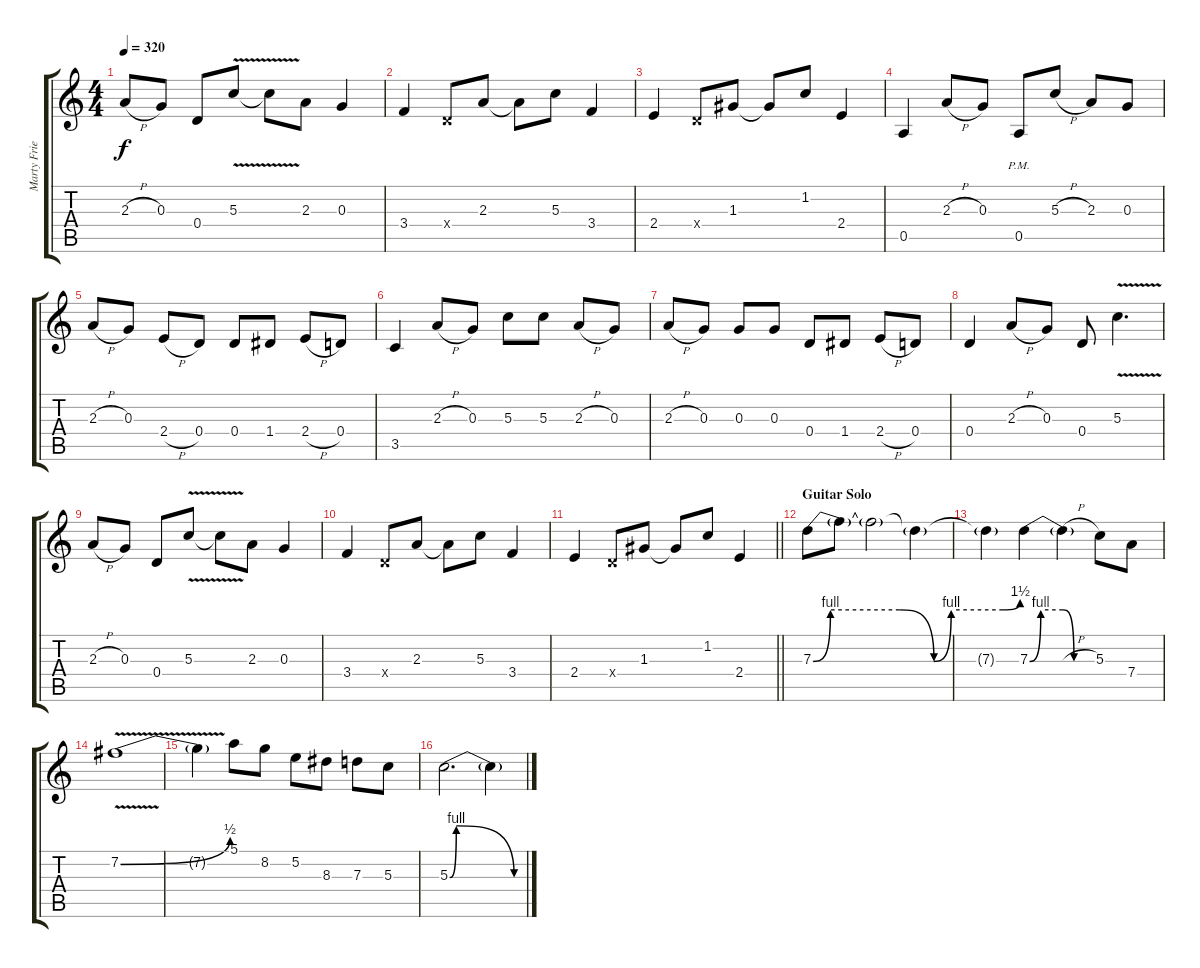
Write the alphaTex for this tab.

\track ("Marty Friedman" "Marty Frie") {instrument distortionguitar}
\staff {score tabs}
\tuning (E4 B3 G3 D3 A2 E2) {hide}
\ts (4 4)
\tempo 320
\clef g2
\ks c
2.3{h}.8{dy f} 0.3.8 0.4.8 5.3{v}.8 5.3{t}.8 2.3.8 0.3.4 |
3.4.4 0.4{x}.8 2.3.8 2.3{t}.8 5.3.8 3.4.4 |
2.4.4 0.4{x}.8 1.3.8 1.3{t}.8 1.2.8 2.4.4 |
0.5.4 2.3{h}.8 0.3.8 0.5{pm}.8 5.3{h}.8 2.3.8 0.3.8 |
2.3{h}.8 0.3.8 2.4{h}.8 0.4.8 0.4.8 1.4.8 2.4{h}.8 0.4.8 |
3.5.4 2.3{h}.8 0.3.8 5.3.8 5.3.8 2.3{h}.8 0.3.8 |
2.3{h}.8 0.3.8 0.3.8 0.3.8 0.4.8 1.4.8 2.4{h}.8 0.4.8 |
0.4.4 2.3{h}.8 0.3.8 0.4.8 5.3{v}.4{d} |
2.3{h}.8 0.3.8 0.4.8 5.3{v}.8 5.3{t}.8 2.3.8 0.3.4 |
3.4.4 0.4{x}.8 2.3.8 2.3{t}.8 5.3.8 3.4.4 |
\barLineRight lightlight
2.4.4 0.4{x}.8 1.3.8 1.3{t}.8 1.2.8 2.4.4 |
\section ("" "Guitar Solo")
7.3{be (custom 0 0 5 4 25 4 35 0 40 4 55 4 60 6)}.8 7.3{t}.8 7.3{t}.2 7.3{t}.4 |
7.3{t}.4 7.3{be (custom 0 0 10 4 30 4 40 0 60 0)}.4 7.3{h t}.4 5.3.8 7.4.8 |
7.2{be (bend 0 0 60 2) v}.1 |
7.2{t}.4 5.1.8 8.2.8 5.2.8 8.3.8 7.3.8 5.3.8 |
5.3{be (custom 0 0 5 4 50 0 60 0)}.2{d} 5.3{t}.4
